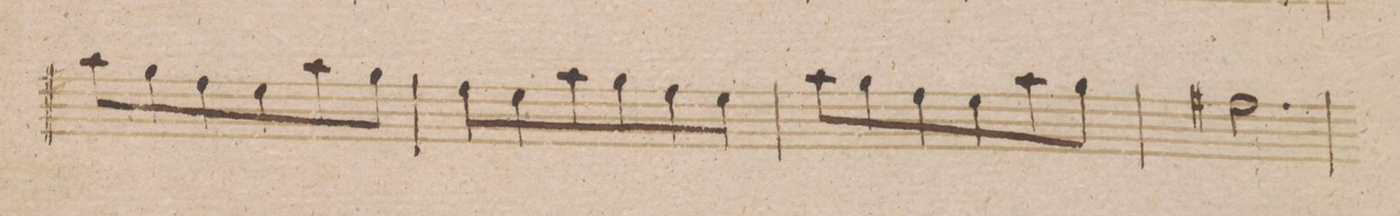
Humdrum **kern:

**kern	**dynam
*I"Oboe 1mo	*
*clefG2	*
*k[b-]	*
*met(c|)	*
*M3/4	*
8aa\L	.
8gg\	.
8ff\	.
8ee\	.
8aa\	.
8gg\J	.
=177	=177
8ff\L	.
8ee\	.
8aa\	.
8gg\	.
8ff\	.
8ee\J	.
=178	=178
8aa\L	.
8gg\	.
8ff\	.
8ee\	.
8aa\	.
8gg\J	.
=179	=179
2.ff#X\	.
=180	=180
*-	*-
